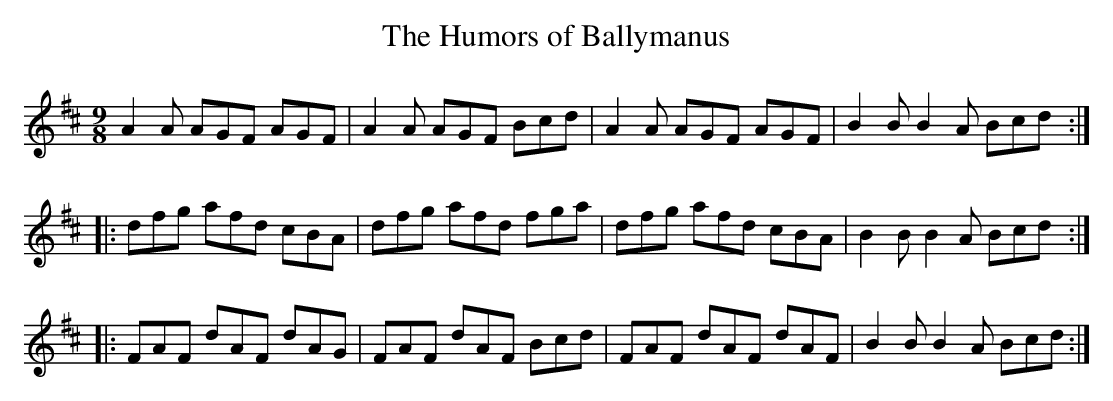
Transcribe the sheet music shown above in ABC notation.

X:1
T: The Humors of Ballymanus
M: 9/8
L: 1/8
K: D
A2 A AGF AGF | A2 A AGF Bcd | A2 A AGF AGF | B2 B B2 A Bcd :|
|: dfg afd cBA | dfg afd fga | dfg afd cBA | B2 B B2 A Bcd :|
|: FAF dAF dAG | FAF dAF Bcd | FAF dAF dAF | B2 B B2 A Bcd :|
